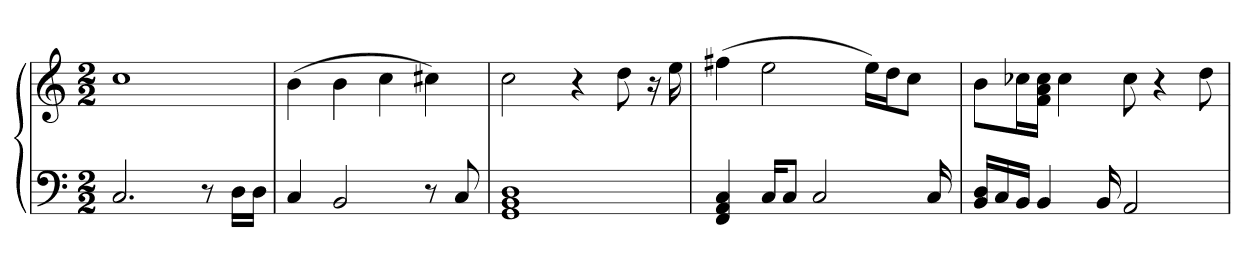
**kern	**kern
*part1	*part1
*staff2	*staff1
*clefF4	*clefG2
*k[]	*k[]
*M2/2	*M2/2
=1	=1
2.C	1cc
8r	.
16D\LL	.
16D\JJ	.
=2	=2
4C	(4b
2BB	4b
.	4cc
8r	4cc#X)
8C	.
=3	=3
1GG 1BB 1D	2cc
.	4r
.	8dd
.	16r
.	16ee
=4	=4
4FF 4AA 4C	(4ff#X
16C/KL	2ee
8C/J	.
2C	.
.	16ee\LL)
.	16dd\J
.	8cc\J
16C	.
=5	=5
16BB/ 16D/LL	8b\L
16C/	.
16BB/JJ	16cc-X\L
4BB	16f\ 16a\ 16cc-\JJ
.	4cc-
16BB	.
2AA	8cc-
.	4r
.	8dd
=	=
*-	*-
